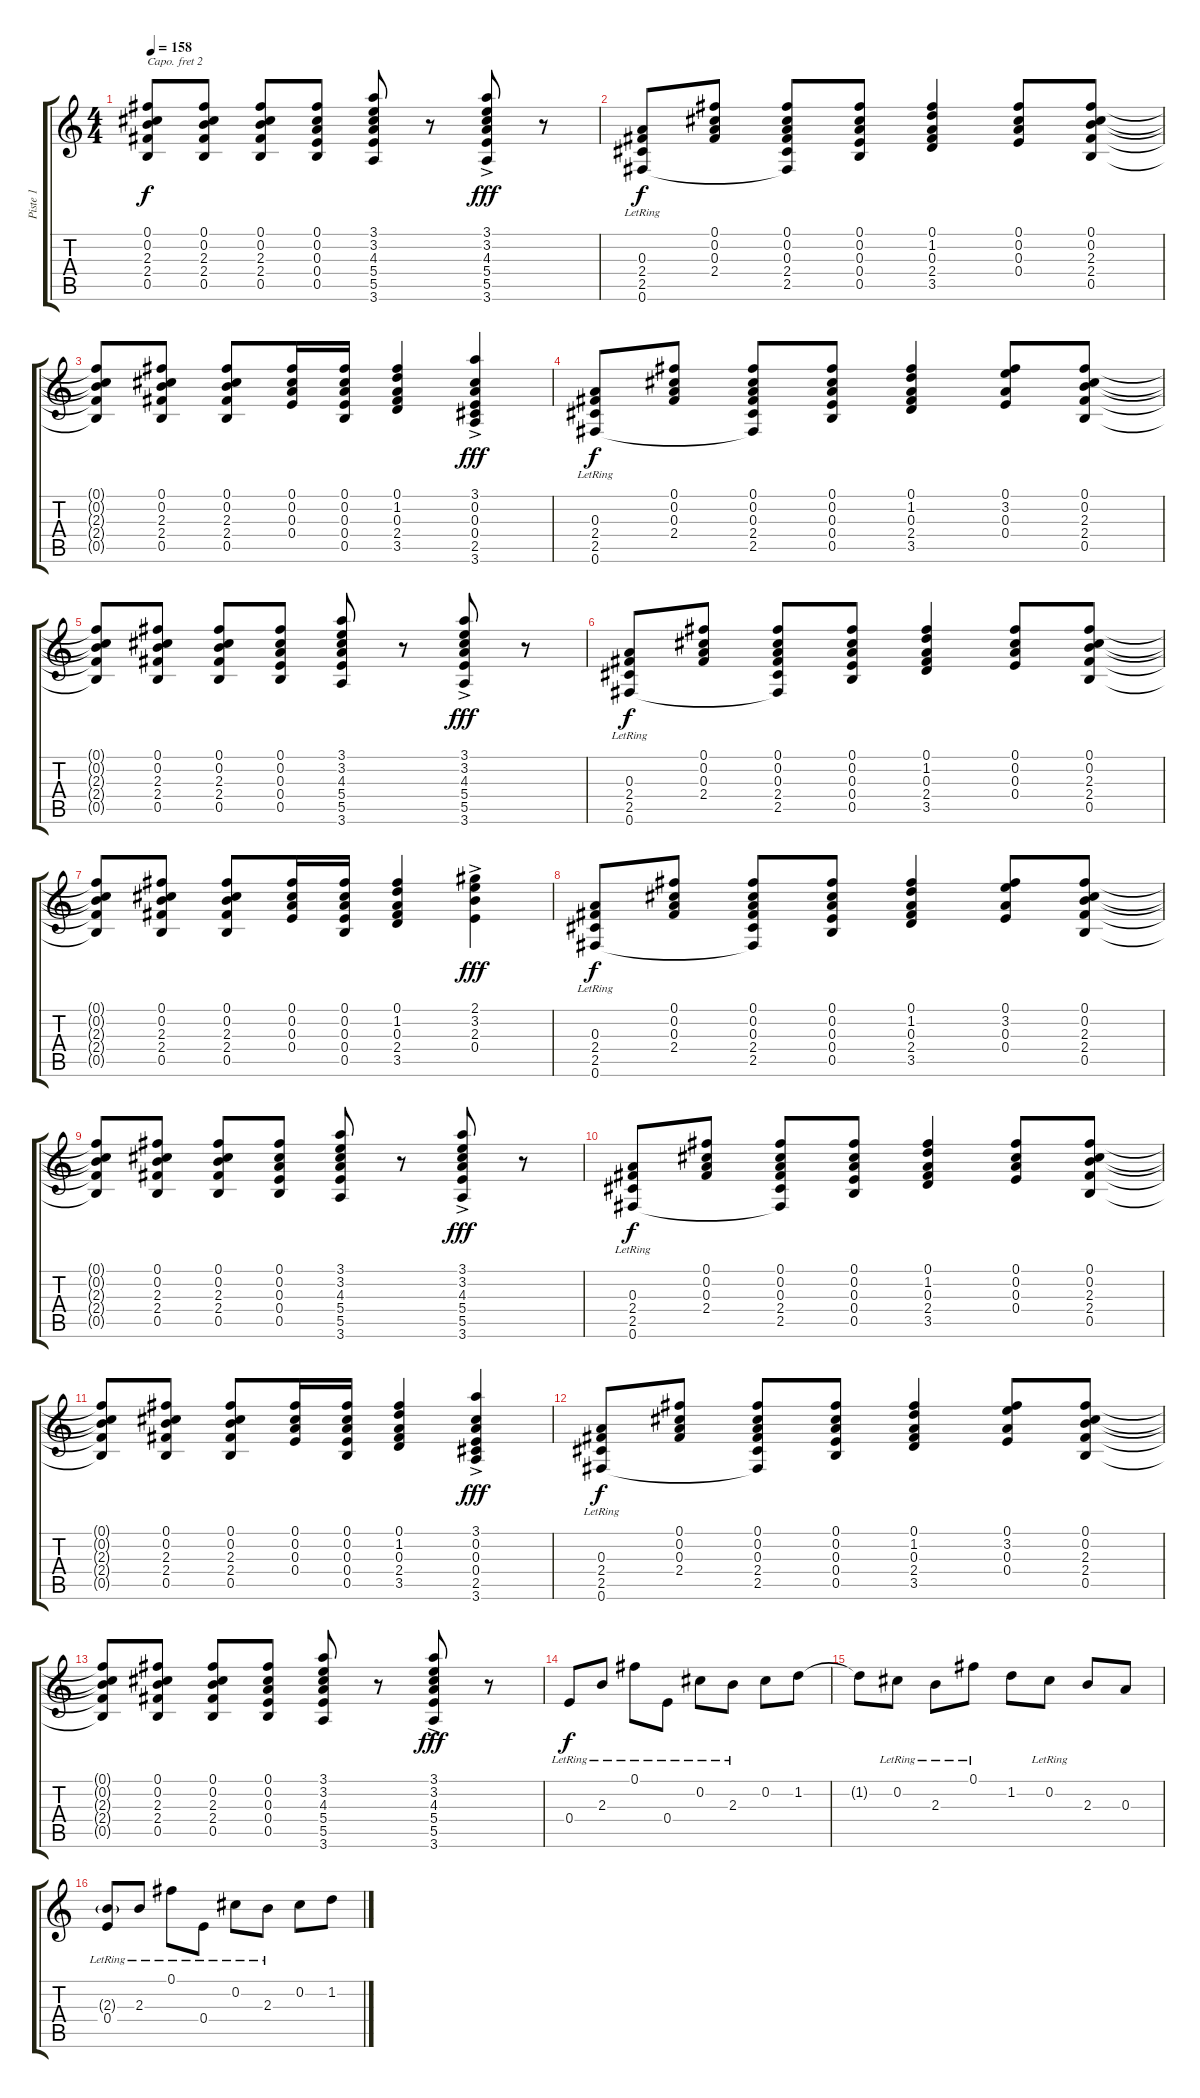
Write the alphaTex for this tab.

\track ("Piste 1" "Piste 1") {instrument electricguitarclean}
\staff {score tabs}
\capo 2
\tuning (E4 B3 G3 D3 A2 E2) {hide}
\ts (4 4)
\tempo 158
\clef g2
\ks c
(0.1{t} 0.2{t} 2.3{t} 2.4{t} 0.5{t}).8{dy f} (0.1 0.2 2.3 2.4 0.5).8 (0.1 0.2 2.3 2.4 0.5).8 (0.1 0.2 0.3 0.4 0.5).8 (3.1 3.2 4.3 5.4 5.5 3.6).8 r.8 (3.1{ac} 3.2 4.3 5.4 5.5 3.6).8{dy fff} r.8 |
(0.3 2.4 2.5{lr} 0.6).8{dy f} (0.1 0.2 0.3 2.4).8 (0.1 0.2 0.3 2.4 2.5 0.6{t}).8 (0.1 0.2 0.3 0.4 0.5).8 (0.1 1.2 0.3 2.4 3.5).4 (0.1 0.2 0.3 0.4).8 (0.1 0.2 2.3 2.4 0.5).8 |
(0.1{t} 0.2{t} 2.3{t} 2.4{t} 0.5{t}).8 (0.1 0.2 2.3 2.4 0.5).8 (0.1 0.2 2.3 2.4 0.5).8 (0.1 0.2 0.3 0.4).16 (0.1 0.2 0.3 0.4 0.5).16 (0.1 1.2 0.3 2.4 3.5).4 (3.1 0.2 0.3{ac} 0.4 2.5 3.6).4{dy fff} |
(0.3 2.4 2.5{lr} 0.6).8{dy f} (0.1 0.2 0.3 2.4).8 (0.1 0.2 0.3 2.4 2.5 0.6{t}).8 (0.1 0.2 0.3 0.4 0.5).8 (0.1 1.2 0.3 2.4 3.5).4 (0.1 3.2 0.3 0.4).8 (0.1 0.2 2.3 2.4 0.5).8 |
(0.1{t} 0.2{t} 2.3{t} 2.4{t} 0.5{t}).8 (0.1 0.2 2.3 2.4 0.5).8 (0.1 0.2 2.3 2.4 0.5).8 (0.1 0.2 0.3 0.4 0.5).8 (3.1 3.2 4.3 5.4 5.5 3.6).8 r.8 (3.1{ac} 3.2 4.3 5.4 5.5 3.6).8{dy fff} r.8 |
(0.3 2.4 2.5{lr} 0.6).8{dy f} (0.1 0.2 0.3 2.4).8 (0.1 0.2 0.3 2.4 2.5 0.6{t}).8 (0.1 0.2 0.3 0.4 0.5).8 (0.1 1.2 0.3 2.4 3.5).4 (0.1 0.2 0.3 0.4).8 (0.1 0.2 2.3 2.4 0.5).8 |
(0.1{t} 0.2{t} 2.3{t} 2.4{t} 0.5{t}).8 (0.1 0.2 2.3 2.4 0.5).8 (0.1 0.2 2.3 2.4 0.5).8 (0.1 0.2 0.3 0.4).16 (0.1 0.2 0.3 0.4 0.5).16 (0.1 1.2 0.3 2.4 3.5).4 (2.1 3.2 2.3{ac} 0.4).4{dy fff} |
(0.3 2.4 2.5{lr} 0.6).8{dy f} (0.1 0.2 0.3 2.4).8 (0.1 0.2 0.3 2.4 2.5 0.6{t}).8 (0.1 0.2 0.3 0.4 0.5).8 (0.1 1.2 0.3 2.4 3.5).4 (0.1 3.2 0.3 0.4).8 (0.1 0.2 2.3 2.4 0.5).8 |
(0.1{t} 0.2{t} 2.3{t} 2.4{t} 0.5{t}).8 (0.1 0.2 2.3 2.4 0.5).8 (0.1 0.2 2.3 2.4 0.5).8 (0.1 0.2 0.3 0.4 0.5).8 (3.1 3.2 4.3 5.4 5.5 3.6).8 r.8 (3.1{ac} 3.2 4.3 5.4 5.5 3.6).8{dy fff} r.8 |
(0.3 2.4 2.5{lr} 0.6).8{dy f} (0.1 0.2 0.3 2.4).8 (0.1 0.2 0.3 2.4 2.5 0.6{t}).8 (0.1 0.2 0.3 0.4 0.5).8 (0.1 1.2 0.3 2.4 3.5).4 (0.1 0.2 0.3 0.4).8 (0.1 0.2 2.3 2.4 0.5).8 |
(0.1{t} 0.2{t} 2.3{t} 2.4{t} 0.5{t}).8 (0.1 0.2 2.3 2.4 0.5).8 (0.1 0.2 2.3 2.4 0.5).8 (0.1 0.2 0.3 0.4).16 (0.1 0.2 0.3 0.4 0.5).16 (0.1 1.2 0.3 2.4 3.5).4 (3.1 0.2 0.3{ac} 0.4 2.5 3.6).4{dy fff} |
(0.3 2.4 2.5{lr} 0.6).8{dy f} (0.1 0.2 0.3 2.4).8 (0.1 0.2 0.3 2.4 2.5 0.6{t}).8 (0.1 0.2 0.3 0.4 0.5).8 (0.1 1.2 0.3 2.4 3.5).4 (0.1 3.2 0.3 0.4).8 (0.1 0.2 2.3 2.4 0.5).8 |
(0.1{t} 0.2{t} 2.3{t} 2.4{t} 0.5{t}).8 (0.1 0.2 2.3 2.4 0.5).8 (0.1 0.2 2.3 2.4 0.5).8 (0.1 0.2 0.3 0.4 0.5).8 (3.1 3.2 4.3 5.4 5.5 3.6).8 r.8 (3.1{ac} 3.2 4.3 5.4 5.5 3.6).8{dy fff} r.8 |
0.4{lr}.8{dy f} 2.3{lr}.8 0.1{lr}.8 0.4{lr}.8 0.2{lr}.8 2.3{lr}.8 0.2.8 1.2.8 |
1.2{t}.8 0.2{lr}.8 2.3{lr}.8 0.1{lr}.8 1.2.8 0.2{lr}.8 2.3.8 0.3.8 |
(2.3{g} 0.4{lr}).8 2.3{lr}.8 0.1{lr}.8 0.4{lr}.8 0.2{lr}.8 2.3{lr}.8 0.2.8 1.2.8
